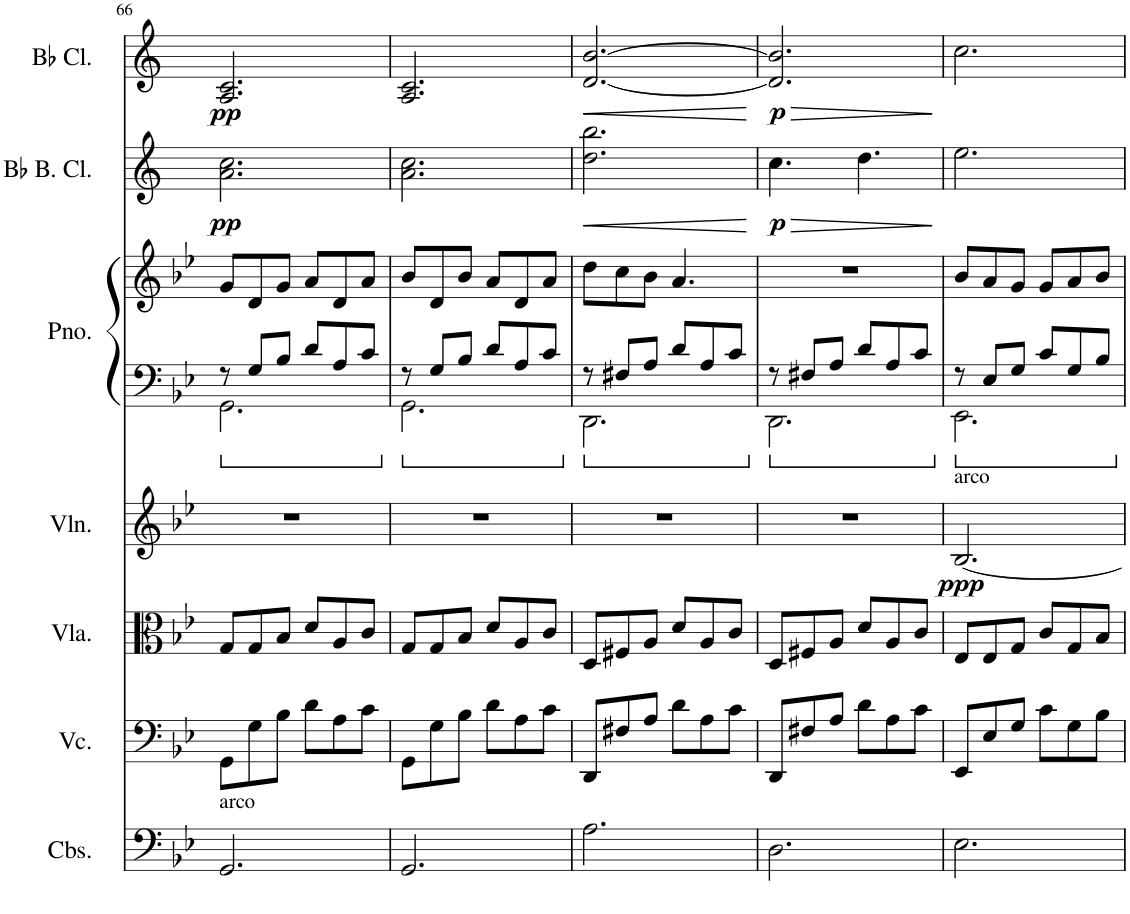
**kern	**kern	**kern	**kern	**dynam	**kern	**kern	**kern	**dynam	**kern	**dynam
*part7	*part6	*part5	*part4	*part4	*part3	*part3	*part2	*part2	*part1	*part1
*staff8	*staff7	*staff6	*staff5	*staff5	*staff4	*staff3	*staff2	*staff2	*staff1	*staff1
*I"Contrabasses	*I"Violoncello	*I"Viola	*I"Violin	*	*I"Piano	*	*I"Bb Bass Clarinet	*	*I"Bb Clarinet	*
*I'Cbs.	*I'Vc.	*I'Vla.	*I'Vln.	*	*I'Pno.	*	*I'Bb B. Cl.	*	*I'Bb Cl.	*
!!LO:PB:g=z
*clefF4	*clefF4	*clefC3	*clefG2	*	*clefF4	*clefG2	*clefG2	*	*clefG2	*
*Trd7c12	*	*	*	*	*	*	*Trd8c14	*	*Trd1c2	*
*k[b-e-]	*k[b-e-]	*k[b-e-]	*k[b-e-]	*	*k[b-e-]	*k[b-e-]	*k[]	*	*k[]	*
*M6/8	*M6/8	*M6/8	*M6/8	*	*M6/8	*M6/8	*M6/8	*	*M6/8	*
=66	=66	=66	=66	=66	=66	=66	=66	=66	=66	=66
*	*	*	*	*	*^	*	*	*	*	*
!LO:TX:a:t=arco	!	!	!	!	!	!	!	!	!	!	!
!	!	!	!	!	!	!	!	!	!LO:DY:b	!	!LO:DY:b
2.GG/	8GG\L	8G/L	2.r	.	8r	2.GG\	8g/L	2.a\ 2.cc\	pp	2.A/ 2.c/	pp
.	8G\	8G/	.	.	8G/L	.	8d/	.	.	.	.
.	8B-\J	8B-/J	.	.	8B-/J	.	8g/J	.	.	.	.
.	8d\L	8d/L	.	.	8d/L	.	8a/L	.	.	.	.
.	8A\	8A/	.	.	8A/	.	8d/	.	.	.	.
.	8c\J	8c/J	.	.	8c/J	.	8a/J	.	.	.	.
=67	=67	=67	=67	=67	=67	=67	=67	=67	=67	=67	=67
2.GG/	8GG\L	8G/L	2.r	.	8r	2.GG\	8b-/L	2.a\ 2.cc\	.	2.A/ 2.c/	.
.	8G\	8G/	.	.	8G/L	.	8d/	.	.	.	.
.	8B-\J	8B-/J	.	.	8B-/J	.	8b-/J	.	.	.	.
.	8d\L	8d/L	.	.	8d/L	.	8a/L	.	.	.	.
.	8A\	8A/	.	.	8A/	.	8d/	.	.	.	.
.	8c\J	8c/J	.	.	8c/J	.	8a/J	.	.	.	.
=68	=68	=68	=68	=68	=68	=68	=68	=68	=68	=68	=68
!	!	!	!	!	!	!	!	!	!LO:HP:b	!	!LO:HP:b
2.A\	8DD/L	8D/L	2.r	.	8r	2.DD\	8dd\L	2.dd\ 2.bb\	<	[2.d/ [2.b/	<
.	8F#X/	8F#X/	.	.	8F#X/L	.	8cc\	.	.	.	.
.	8A/J	8A/J	.	.	8A/J	.	8b-\J	.	.	.	.
.	8d\L	8d/L	.	.	8d/L	.	4.a/	.	.	.	.
.	8A\	8A/	.	.	8A/	.	.	.	.	.	.
.	8c\J	8c/J	.	.	8c/J	.	.	.	.	.	.
*	*	*	*	*	*v	*v	*	*	*	*	*
.	.	.	.	.	.	.	.	[	.	[
=69	=69	=69	=69	=69	=69	=69	=69	=69	=69	=69
*	*	*	*	*	*^	*	*	*	*	*
!	!	!	!	!	!	!	!	!	!LO:HP:b	!	!LO:HP:b
!	!	!	!	!	!	!	!	!	!LO:DY:n=1:b	!	!LO:DY:n=1:b
2.D\	8DD/L	8D/L	2.r	.	8r	2.DD\	2.r	4.cc\	> p	2.d/] 2.b/]	> p
.	8F#X/	8F#X/	.	.	8F#X/L	.	.	.	.	.	.
.	8A/J	8A/J	.	.	8A/J	.	.	.	.	.	.
.	8d\L	8d/L	.	.	8d/L	.	.	4.dd\	.	.	.
.	8A\	8A/	.	.	8A/	.	.	.	.	.	.
.	8c\J	8c/J	.	.	8c/J	.	.	.	.	.	.
*	*	*	*	*	*v	*v	*	*	*	*	*
.	.	.	.	.	.	.	.	]	.	]
=70	=70	=70	=70	=70	=70	=70	=70	=70	=70	=70
*	*	*	*	*	*^	*	*	*	*	*
!	!	!	!LO:TX:a:t=arco	!	!	!	!	!	!	!	!
!	!	!	!	!LO:DY:b	!	!	!	!	!	!	!
2.E-\	8EE-/L	8E-/L	[2.B-/	ppp	8r	2.EE-\	8b-/L	2.ee\	.	2.cc\	.
.	8E-/	8E-/	.	.	8E-/L	.	8a/	.	.	.	.
.	8G/J	8G/J	.	.	8G/J	.	8g/J	.	.	.	.
.	8c\L	8c/L	.	.	8c/L	.	8g/L	.	.	.	.
.	8G\	8G/	.	.	8G/	.	8a/	.	.	.	.
.	8B-\J	8B-/J	.	.	8B-/J	.	8b-/J	.	.	.	.
*	*	*	*	*	*v	*v	*	*	*	*	*
=	=	=	=	=	=	=	=	=	=	=
*-	*-	*-	*-	*-	*-	*-	*-	*-	*-	*-
